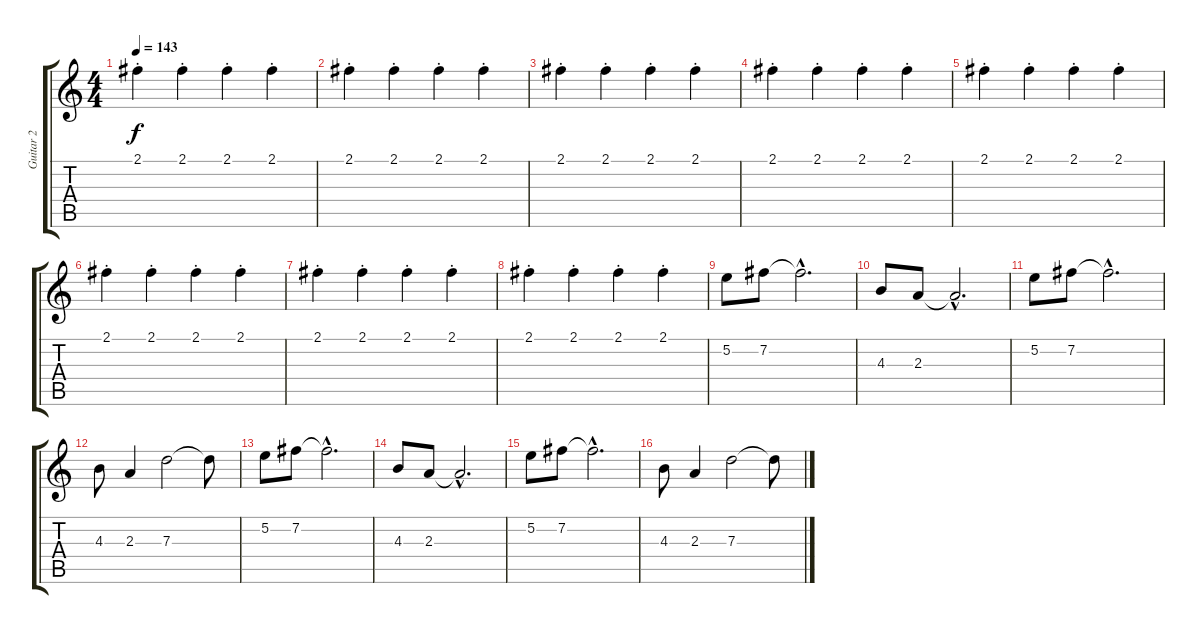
\track ("Guitar 2" "Guitar 2") {instrument distortionguitar}
\staff {score tabs}
\tuning (E4 B3 G3 D3 A2 D2) {hide}
\ts (4 4)
\tempo 143
\clef g2
\ks c
2.1{st}.4{dy f volume 10 instrument electricguitarjazz} 2.1{st}.4 2.1{st}.4 2.1{st}.4 |
2.1{st}.4{instrument electricguitarjazz} 2.1{st}.4 2.1{st}.4 2.1{st}.4 |
2.1{st}.4{instrument electricguitarjazz} 2.1{st}.4 2.1{st}.4 2.1{st}.4 |
2.1{st}.4{instrument electricguitarjazz} 2.1{st}.4 2.1{st}.4 2.1{st}.4 |
2.1{st}.4{volume 10 instrument electricguitarjazz} 2.1{st}.4 2.1{st}.4 2.1{st}.4 |
2.1{st}.4{instrument electricguitarjazz} 2.1{st}.4 2.1{st}.4 2.1{st}.4 |
2.1{st}.4{instrument electricguitarjazz} 2.1{st}.4 2.1{st}.4 2.1{st}.4 |
2.1{st}.4{instrument electricguitarjazz} 2.1{st}.4 2.1{st}.4 2.1{st}.4 |
5.2.8{volume 13 instrument distortionguitar} 7.2.8 7.2{hac t}.2{d} |
4.3.8 2.3.8 2.3{hac t}.2{d} |
5.2.8 7.2.8 7.2{hac t}.2{d} |
4.3.8 2.3.4 7.3.2 7.3{t}.8 |
5.2.8 7.2.8 7.2{hac t}.2{d} |
4.3.8 2.3.8 2.3{hac t}.2{d} |
5.2.8 7.2.8 7.2{hac t}.2{d} |
4.3.8 2.3.4 7.3.2 7.3{t}.8
